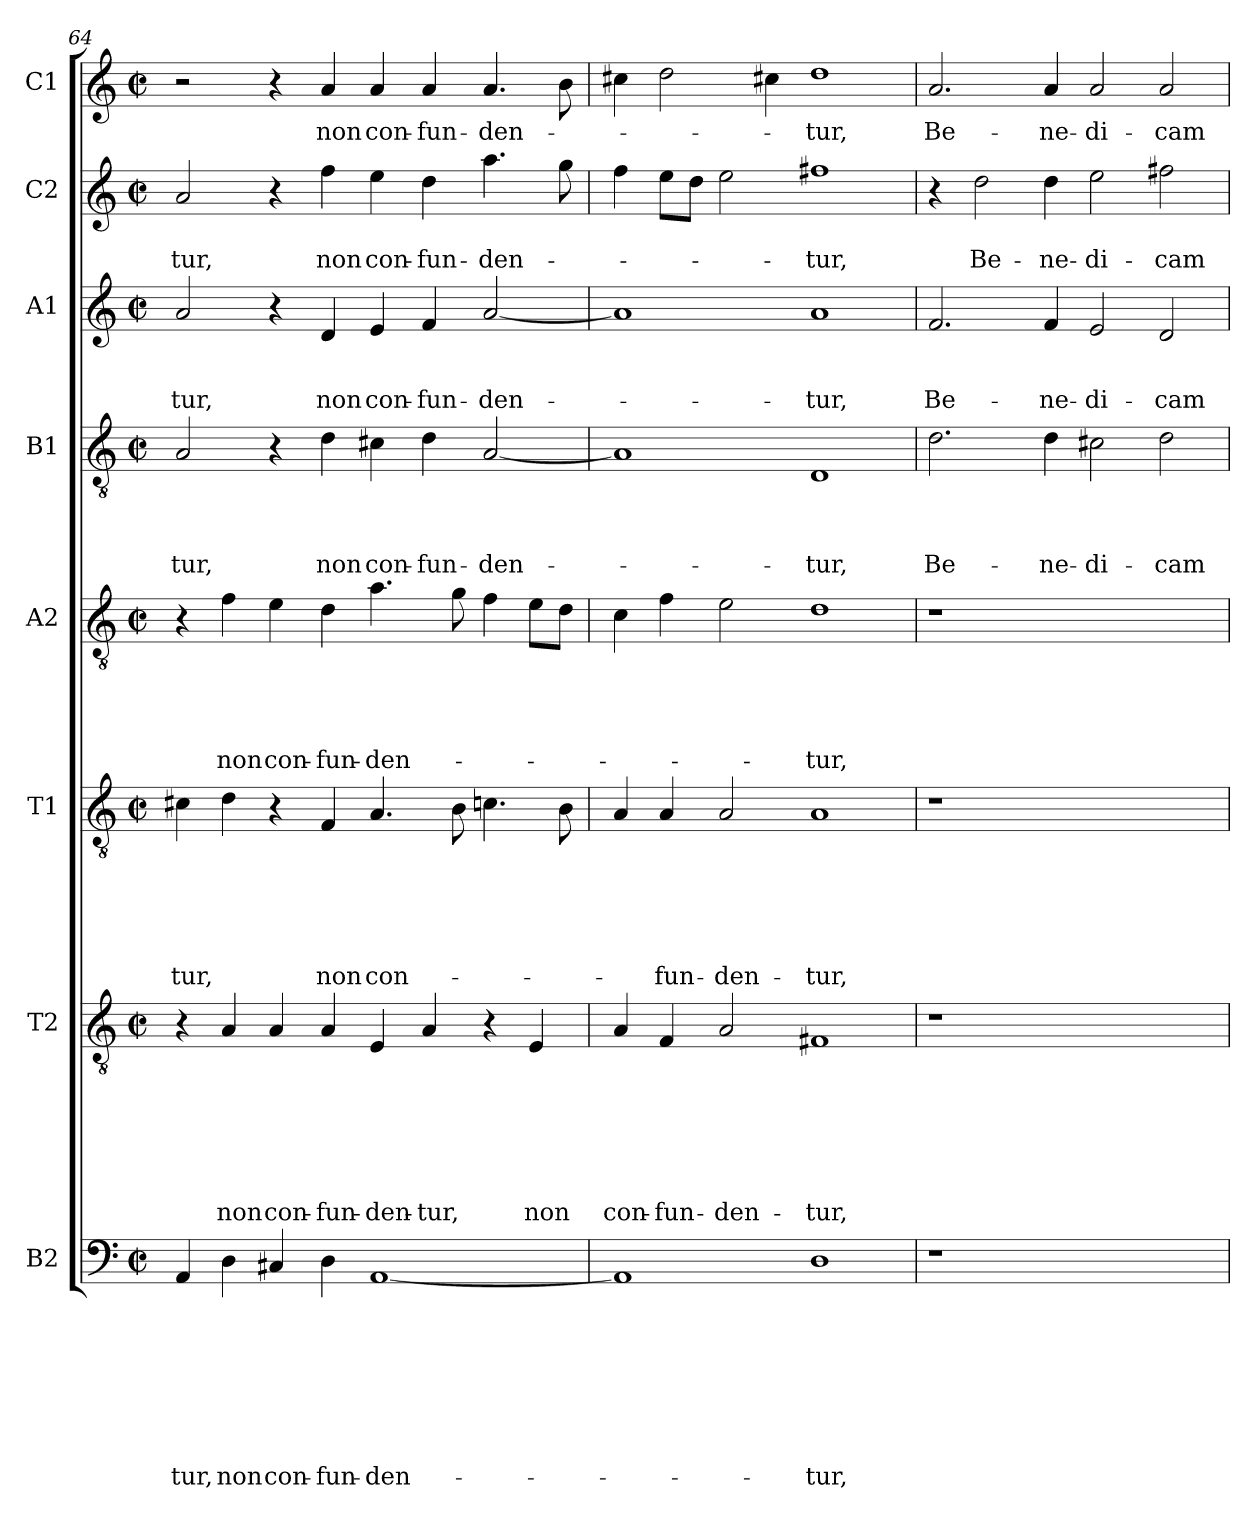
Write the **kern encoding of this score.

**kern	**text	**text	**text	**text	**text	**text	**text	**text	**kern	**text	**text	**text	**text	**text	**text	**text	**kern	**text	**text	**text	**text	**text	**text	**kern	**text	**text	**text	**text	**text	**kern	**text	**text	**text	**text	**kern	**text	**text	**text	**kern	**text	**text	**kern	**text
*part8	*part8	*part8	*part8	*part8	*part8	*part8	*part8	*part8	*part7	*part7	*part7	*part7	*part7	*part7	*part7	*part7	*part6	*part6	*part6	*part6	*part6	*part6	*part6	*part5	*part5	*part5	*part5	*part5	*part5	*part4	*part4	*part4	*part4	*part4	*part3	*part3	*part3	*part3	*part2	*part2	*part2	*part1	*part1
*staff8	*staff8	*staff8	*staff8	*staff8	*staff8	*staff8	*staff8	*staff8	*staff7	*staff7	*staff7	*staff7	*staff7	*staff7	*staff7	*staff7	*staff6	*staff6	*staff6	*staff6	*staff6	*staff6	*staff6	*staff5	*staff5	*staff5	*staff5	*staff5	*staff5	*staff4	*staff4	*staff4	*staff4	*staff4	*staff3	*staff3	*staff3	*staff3	*staff2	*staff2	*staff2	*staff1	*staff1
*I"B2	*	*	*	*	*	*	*	*	*I"T2	*	*	*	*	*	*	*	*I"T1	*	*	*	*	*	*	*I"A2	*	*	*	*	*	*I"B1	*	*	*	*	*I"A1	*	*	*	*I"C2	*	*	*I"C1	*
*clefF4	*	*	*	*	*	*	*	*	*clefGv2	*	*	*	*	*	*	*	*clefGv2	*	*	*	*	*	*	*clefGv2	*	*	*	*	*	*clefGv2	*	*	*	*	*clefG2	*	*	*	*clefG2	*	*	*clefG2	*
*k[]	*	*	*	*	*	*	*	*	*k[]	*	*	*	*	*	*	*	*k[]	*	*	*	*	*	*	*k[]	*	*	*	*	*	*k[]	*	*	*	*	*k[]	*	*	*	*k[]	*	*	*k[]	*
*C:	*	*	*	*	*	*	*	*	*C:	*	*	*	*	*	*	*	*C:	*	*	*	*	*	*	*C:	*	*	*	*	*	*C:	*	*	*	*	*C:	*	*	*	*C:	*	*	*C:	*
*M2/2	*	*	*	*	*	*	*	*	*M2/2	*	*	*	*	*	*	*	*M2/2	*	*	*	*	*	*	*M2/2	*	*	*	*	*	*M2/2	*	*	*	*	*M2/2	*	*	*	*M2/2	*	*	*M2/2	*
*met(c|)	*	*	*	*	*	*	*	*	*met(c|)	*	*	*	*	*	*	*	*met(c|)	*	*	*	*	*	*	*met(c|)	*	*	*	*	*	*met(c|)	*	*	*	*	*met(c|)	*	*	*	*met(c|)	*	*	*met(c|)	*
=64	=64	=64	=64	=64	=64	=64	=64	=64	=64	=64	=64	=64	=64	=64	=64	=64	=64	=64	=64	=64	=64	=64	=64	=64	=64	=64	=64	=64	=64	=64	=64	=64	=64	=64	=64	=64	=64	=64	=64	=64	=64	=64	=64
!	!	!	!	!	!	!	!	!LO:LY:b	!	!	!	!	!	!	!	!	!	!	!	!	!	!	!LO:LY:b	!	!	!	!	!	!	!	!	!	!	!LO:LY:b	!	!	!	!LO:LY:b	!	!	!LO:LY:b	!	!
4AA/	.	.	.	.	.	.	.	-tur,	4r	.	.	.	.	.	.	.	4c#X\	.	.	.	.	.	-tur,	4r	.	.	.	.	.	2A/	.	.	.	-tur,	2a/	.	.	-tur,	2a/	.	-tur,	2r	.
!	!	!	!	!	!	!	!	!LO:LY:b	!	!	!	!	!	!	!	!LO:LY:b	!	!	!	!	!	!	!	!	!	!	!	!	!LO:LY:b	!	!	!	!	!	!	!	!	!	!	!	!	!	!
4D\	.	.	.	.	.	.	.	non	4A/	.	.	.	.	.	.	non	4d\	.	.	.	.	.	.	4f\	.	.	.	.	non	.	.	.	.	.	.	.	.	.	.	.	.	.	.
!	!	!	!	!	!	!	!	!LO:LY:b	!	!	!	!	!	!	!	!LO:LY:b	!	!	!	!	!	!	!	!	!	!	!	!	!LO:LY:b	!	!	!	!	!	!	!	!	!	!	!	!	!	!
4C#X/	.	.	.	.	.	.	.	con-	4A/	.	.	.	.	.	.	con-	4r	.	.	.	.	.	.	4e\	.	.	.	.	con-	4r	.	.	.	.	4r	.	.	.	4r	.	.	4r	.
!	!	!	!	!	!	!	!	!LO:LY:b	!	!	!	!	!	!	!	!LO:LY:b	!	!	!	!	!	!	!LO:LY:b	!	!	!	!	!	!LO:LY:b	!	!	!	!	!LO:LY:b	!	!	!	!LO:LY:b	!	!	!LO:LY:b	!	!LO:LY:b
4D\	.	.	.	.	.	.	.	-fun-	4A/	.	.	.	.	.	.	-fun-	4F/	.	.	.	.	.	non	4d\	.	.	.	.	-fun-	4d\	.	.	.	non	4d/	.	.	non	4ff\	.	non	4a/	non
!	!	!	!	!	!	!	!	!LO:LY:b	!	!	!	!	!	!	!	!LO:LY:b	!	!	!	!	!	!	!LO:LY:b	!	!	!	!	!	!LO:LY:b	!	!	!	!	!LO:LY:b	!	!	!	!LO:LY:b	!	!	!LO:LY:b	!	!LO:LY:b
[1AA	.	.	.	.	.	.	.	-den-	4E/	.	.	.	.	.	.	-den-	4.A/	.	.	.	.	.	con-	4.a\	.	.	.	.	-den-	4c#X\	.	.	.	con-	4e/	.	.	con-	4ee\	.	con-	4a/	con-
!	!	!	!	!	!	!	!	!	!	!	!	!	!	!	!	!LO:LY:b	!	!	!	!	!	!	!	!	!	!	!	!	!	!	!	!	!	!LO:LY:b	!	!	!	!LO:LY:b	!	!	!LO:LY:b	!	!LO:LY:b
.	.	.	.	.	.	.	.	.	4A/	.	.	.	.	.	.	-tur,	.	.	.	.	.	.	.	.	.	.	.	.	.	4d\	.	.	.	-fun-	4f/	.	.	-fun-	4dd\	.	-fun-	4a/	-fun-
.	.	.	.	.	.	.	.	.	.	.	.	.	.	.	.	.	8B\	.	.	.	.	.	.	8g\	.	.	.	.	.	.	.	.	.	.	.	.	.	.	.	.	.	.	.
!	!	!	!	!	!	!	!	!	!	!	!	!	!	!	!	!	!	!	!	!	!	!	!	!	!	!	!	!	!	!	!	!	!	!LO:LY:b	!	!	!	!LO:LY:b	!	!	!LO:LY:b	!	!LO:LY:b
.	.	.	.	.	.	.	.	.	4r	.	.	.	.	.	.	.	4.cn\	.	.	.	.	.	.	4f\	.	.	.	.	.	[2A/	.	.	.	-den-	[2a/	.	.	-den-	4.aa\	.	-den-	4.a/	-den-
!	!	!	!	!	!	!	!	!	!	!	!	!	!	!	!	!LO:LY:b	!	!	!	!	!	!	!	!	!	!	!	!	!	!	!	!	!	!	!	!	!	!	!	!	!	!	!
.	.	.	.	.	.	.	.	.	4E/	.	.	.	.	.	.	non	.	.	.	.	.	.	.	8e\L	.	.	.	.	.	.	.	.	.	.	.	.	.	.	.	.	.	.	.
.	.	.	.	.	.	.	.	.	.	.	.	.	.	.	.	.	8B\	.	.	.	.	.	.	8d\J	.	.	.	.	.	.	.	.	.	.	.	.	.	.	8gg\	.	.	8b\	.
=65	=65	=65	=65	=65	=65	=65	=65	=65	=65	=65	=65	=65	=65	=65	=65	=65	=65	=65	=65	=65	=65	=65	=65	=65	=65	=65	=65	=65	=65	=65	=65	=65	=65	=65	=65	=65	=65	=65	=65	=65	=65	=65	=65
!	!	!	!	!	!	!	!	!	!	!	!	!	!	!	!	!LO:LY:b	!	!	!	!	!	!	!	!	!	!	!	!	!	!	!	!	!	!	!	!	!	!	!	!	!	!	!
1AA]	.	.	.	.	.	.	.	.	4A/	.	.	.	.	.	.	con-	4A/	.	.	.	.	.	.	4c\	.	.	.	.	.	1A]	.	.	.	.	1a]	.	.	.	4ff\	.	.	4cc#\	.
!	!	!	!	!	!	!	!	!	!	!	!	!	!	!	!	!LO:LY:b	!	!	!	!	!	!	!LO:LY:b	!	!	!	!	!	!	!	!	!	!	!	!	!	!	!	!	!	!	!	!
.	.	.	.	.	.	.	.	.	4F/	.	.	.	.	.	.	-fun-	4A/	.	.	.	.	.	-fun-	4f\	.	.	.	.	.	.	.	.	.	.	.	.	.	.	8ee\L	.	.	2dd\	.
.	.	.	.	.	.	.	.	.	.	.	.	.	.	.	.	.	.	.	.	.	.	.	.	.	.	.	.	.	.	.	.	.	.	.	.	.	.	.	8dd\J	.	.	.	.
!	!	!	!	!	!	!	!	!	!	!	!	!	!	!	!	!LO:LY:b	!	!	!	!	!	!	!LO:LY:b	!	!	!	!	!	!	!	!	!	!	!	!	!	!	!	!	!	!	!	!
.	.	.	.	.	.	.	.	.	2A/	.	.	.	.	.	.	-den-	2A/	.	.	.	.	.	-den-	2e\	.	.	.	.	.	.	.	.	.	.	.	.	.	.	2ee\	.	.	.	.
.	.	.	.	.	.	.	.	.	.	.	.	.	.	.	.	.	.	.	.	.	.	.	.	.	.	.	.	.	.	.	.	.	.	.	.	.	.	.	.	.	.	4cc#X\	.
!	!	!	!	!	!	!	!	!LO:LY:b	!	!	!	!	!	!	!	!LO:LY:b	!	!	!	!	!	!	!LO:LY:b	!	!	!	!	!	!LO:LY:b	!	!	!	!	!LO:LY:b	!	!	!	!LO:LY:b	!	!	!LO:LY:b	!	!LO:LY:b
1D	.	.	.	.	.	.	.	-tur,	1F#X	.	.	.	.	.	.	-tur,	1A	.	.	.	.	.	-tur,	1d	.	.	.	.	-tur,	1D	.	.	.	-tur,	1a	.	.	-tur,	1ff#X	.	-tur,	1dd	-tur,
=66	=66	=66	=66	=66	=66	=66	=66	=66	=66	=66	=66	=66	=66	=66	=66	=66	=66	=66	=66	=66	=66	=66	=66	=66	=66	=66	=66	=66	=66	=66	=66	=66	=66	=66	=66	=66	=66	=66	=66	=66	=66	=66	=66
!	!	!	!	!	!	!	!	!	!	!	!	!	!	!	!	!	!	!	!	!	!	!	!	!	!	!	!	!	!	!	!	!	!	!LO:LY:b	!	!	!	!LO:LY:b	!	!	!	!	!LO:LY:b
1r	.	.	.	.	.	.	.	.	1r	.	.	.	.	.	.	.	1r	.	.	.	.	.	.	1r	.	.	.	.	.	2.d\	.	.	.	Be-	2.f/	.	.	Be-	4r	.	.	2.a/	Be-
!	!	!	!	!	!	!	!	!	!	!	!	!	!	!	!	!	!	!	!	!	!	!	!	!	!	!	!	!	!	!	!	!	!	!	!	!	!	!	!	!	!LO:LY:b	!	!
.	.	.	.	.	.	.	.	.	.	.	.	.	.	.	.	.	.	.	.	.	.	.	.	.	.	.	.	.	.	.	.	.	.	.	.	.	.	.	2dd\	.	Be-	.	.
!	!	!	!	!	!	!	!	!	!	!	!	!	!	!	!	!	!	!	!	!	!	!	!	!	!	!	!	!	!	!	!	!	!	!LO:LY:b	!	!	!	!LO:LY:b	!	!	!LO:LY:b	!	!LO:LY:b
.	.	.	.	.	.	.	.	.	.	.	.	.	.	.	.	.	.	.	.	.	.	.	.	.	.	.	.	.	.	4d\	.	.	.	-ne-	4f/	.	.	-ne-	4dd\	.	-ne-	4a/	-ne-
!	!	!	!	!	!	!	!	!	!	!	!	!	!	!	!	!	!	!	!	!	!	!	!	!	!	!	!	!	!	!	!	!	!	!LO:LY:b	!	!	!	!LO:LY:b	!	!	!LO:LY:b	!	!LO:LY:b
1ryy	.	.	.	.	.	.	.	.	1ryy	.	.	.	.	.	.	.	1ryy	.	.	.	.	.	.	1ryy	.	.	.	.	.	2c#X\	.	.	.	-di-	2e/	.	.	-di-	2ee\	.	-di-	2a/	-di-
!	!	!	!	!	!	!	!	!	!	!	!	!	!	!	!	!	!	!	!	!	!	!	!	!	!	!	!	!	!	!	!	!	!	!LO:LY:b	!	!	!	!LO:LY:b	!	!	!LO:LY:b	!	!LO:LY:b
.	.	.	.	.	.	.	.	.	.	.	.	.	.	.	.	.	.	.	.	.	.	.	.	.	.	.	.	.	.	2d\	.	.	.	-cam	2d/	.	.	-cam	2ff#X\	.	-cam	2a/	-cam
=	=	=	=	=	=	=	=	=	=	=	=	=	=	=	=	=	=	=	=	=	=	=	=	=	=	=	=	=	=	=	=	=	=	=	=	=	=	=	=	=	=	=	=
*-	*-	*-	*-	*-	*-	*-	*-	*-	*-	*-	*-	*-	*-	*-	*-	*-	*-	*-	*-	*-	*-	*-	*-	*-	*-	*-	*-	*-	*-	*-	*-	*-	*-	*-	*-	*-	*-	*-	*-	*-	*-	*-	*-
